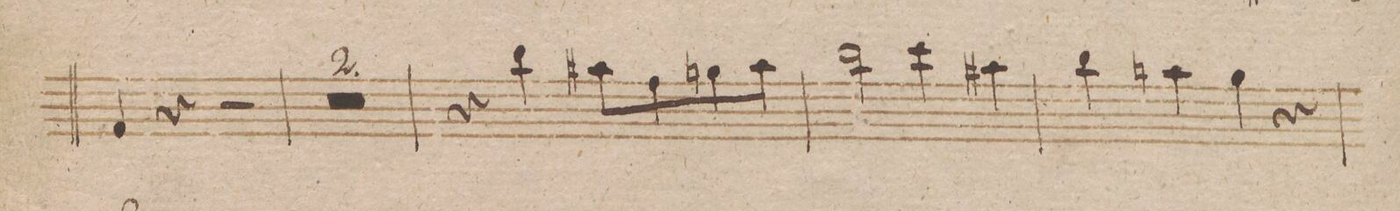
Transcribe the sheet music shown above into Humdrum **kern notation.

**kern	**dynam
*I"Fagotto 1mo	*
*clefF4	*
*k[b-]	*
*met(c)	*
*M4/4	*
4AA/]	.
4r	.
2r	.
=239	=239
0r	.
=240	=240
=241	=241
4r	.
4d\	.
8c#X\L	.
8A\	.
8Bn\	.
8c#\J	.
=242	=242
2d\	.
4e\	.
4c#X\	.
=243	=243
4d\	.
4cn\	.
4B-\	.
4r	.
=244	=244
*-	*-
